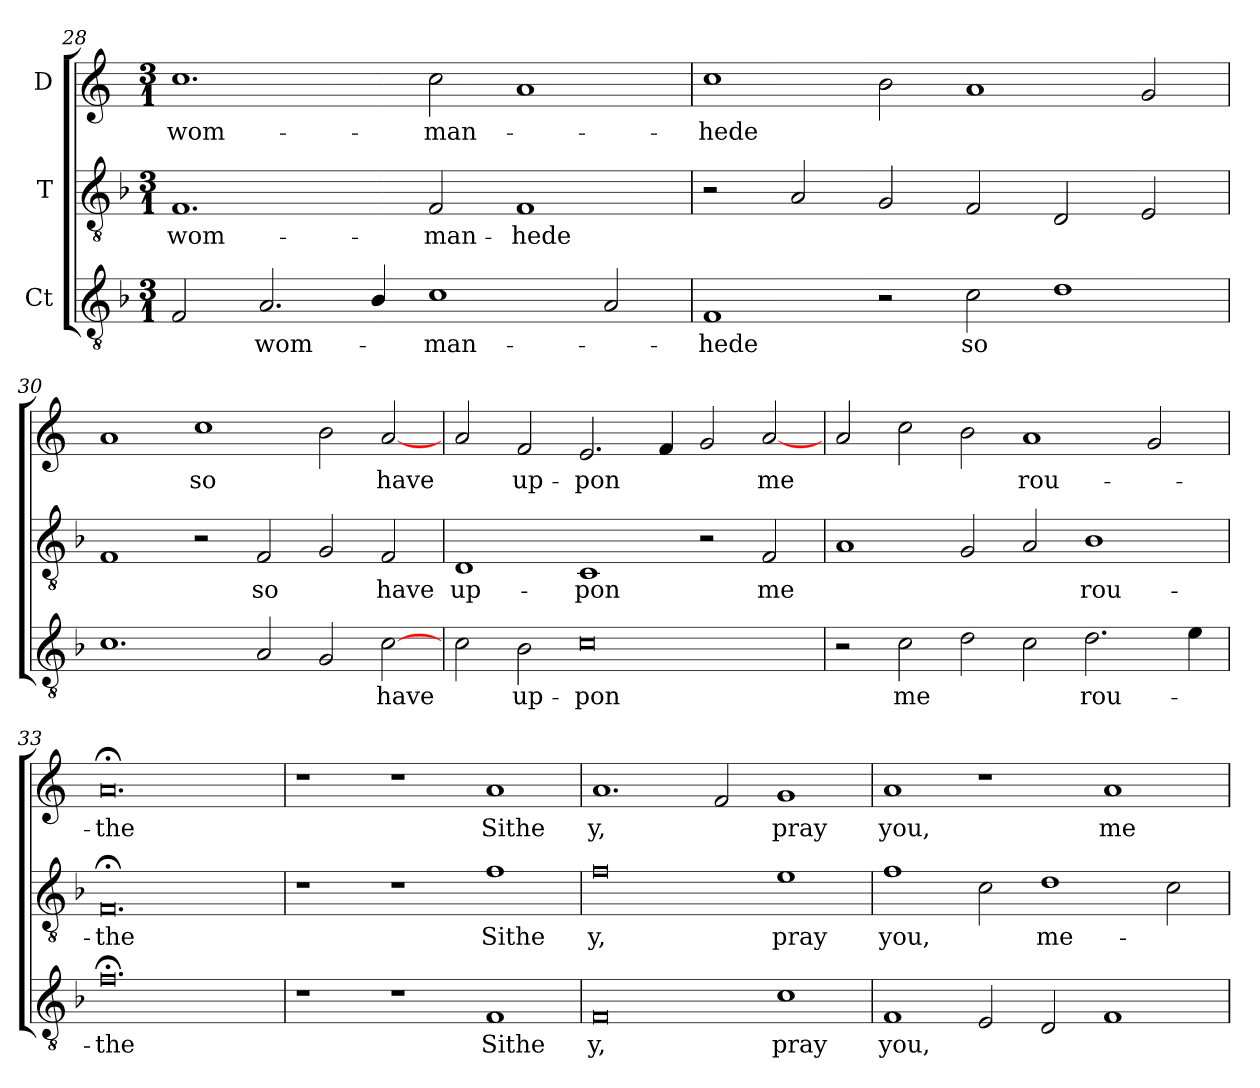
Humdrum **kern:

**kern	**text	**kern	**text	**kern	**text
*part3	*part3	*part2	*part2	*part1	*part1
*staff3	*staff3	*staff2	*staff2	*staff1	*staff1
*I"Ct	*	*I"T	*	*I"D	*
*clefGv2	*	*clefGv2	*	*clefG2	*
*ITrd7c12	*	*ITrd7c12	*	*	*
*k[b-]	*	*k[b-]	*	*k[]	*
*F:	*	*F:	*	*C:	*
*M3/1	*	*M3/1	*	*M3/1	*
=28	=28	=28	=28	=28	=28
!	!	!	!LO:LY:b:color=#000000	!	!
!	!	!	!	!	!LO:LY:b:color=#000000
2FFi/	.	1.FFi/	wom-	1.cci\	wom-
!	!LO:LY:b:color=#000000	!	!	!	!
2.AAi/	wom-	.	.	.	.
4BB-i/	.	.	.	.	.
!	!LO:LY:b:color=#000000	!	!	!	!
!	!	!	!LO:LY:b:color=#000000	!	!
!	!	!	!	!	!LO:LY:b:color=#000000
1Ci\	-man-	2FFi/	-man-	2cci\	-man-
!	!	!	!LO:LY:b:color=#000000	!	!
.	.	1FFi/	-hede	1ai/	.
2AAi/	.	.	.	.	.
=29	=29	=29	=29	=29	=29
!	!LO:LY:b:color=#000000	!	!	!	!
!	!	!	!	!	!LO:LY:b:color=#000000
1FFi/	-hede	2r	.	1cci\	-hede
.	.	2AAi/	.	.	.
2r	.	2GGi/	.	2bi\	.
!	!LO:LY:b:color=#000000	!	!	!	!
2Ci\	so	2FFi/	.	1ai/	.
1Di\	.	2DDi/	.	.	.
.	.	2EEi/	.	2gi/	.
=30	=30	=30	=30	=30	=30
1.Ci\	.	1FFi/	.	1ai/	.
!	!	!	!	!	!LO:LY:b:color=#000000
.	.	2r	.	1cci\	so
!	!	!	!LO:LY:b:color=#000000	!	!
2AAi/	.	2FFi/	so	.	.
2GGi/	.	2GGi/	.	2bi\	.
!	!LO:LY:b:color=#000000	!	!	!	!
!	!	!	!LO:LY:b:color=#000000	!	!
!	!	!	!	!	!LO:LY:b:color=#000000
[2Ci\	have	2FFi/	have	[2ai/	have
!!LO:LB:g=z
=31	=31	=31	=31	=31	=31
!	!	!	!LO:LY:b:color=#000000	!	!
2Ci\	.	1DDi/	up-	2ai/	.
!	!LO:LY:b:color=#000000	!	!	!	!
!	!	!	!	!	!LO:LY:b:color=#000000
2BB-i\	up-	.	.	2fi/	up-
!	!LO:LY:b:color=#000000	!	!	!	!
!	!	!	!LO:LY:b:color=#000000	!	!
!	!	!	!	!	!LO:LY:b:color=#000000
0Ci\	-pon	1CCi/	-pon	2.ei/	-pon
.	.	.	.	4fi/	.
.	.	2r	.	2gi/	.
!	!	!	!LO:LY:b:color=#000000	!	!
!	!	!	!	!	!LO:LY:b:color=#000000
.	.	2FFi/	me	[2ai/	me
=32	=32	=32	=32	=32	=32
2r	.	1AAi/	.	2ai/	.
!	!LO:LY:b:color=#000000	!	!	!	!
2Ci\	me	.	.	2cci\	.
2Di\	.	2GGi/	.	2bi\	.
!	!	!	!	!	!LO:LY:b:color=#000000
2Ci\	.	2AAi/	.	1ai/	rou-
!	!LO:LY:b:color=#000000	!	!	!	!
!	!	!	!LO:LY:b:color=#000000	!	!
2.Di\	rou-	1BB-i/	rou-	.	.
.	.	.	.	2gi/	.
4Ei\	.	.	.	.	.
=33	=33	=33	=33	=33	=33
!	!LO:LY:b:color=#000000	!	!	!	!
!	!	!	!LO:LY:b:color=#000000	!	!
!	!	!	!	!	!LO:LY:b:color=#000000
0.F;i\	-the	0.FF;i/	-the	0.a;i/	-the
=34	=34	=34	=34	=34	=34
1r	.	1r	.	1r	.
1r	.	1r	.	1r	.
!	!LO:LY:b:color=#000000	!	!	!	!
!	!	!	!LO:LY:b:color=#000000	!	!
!	!	!	!	!	!LO:LY:b:color=#000000
1FFi/	Sithe	1Fi\	Sithe	1ai/	Sithe
!!LO:LB:g=z
=35	=35	=35	=35	=35	=35
!	!LO:LY:b:color=#000000	!	!	!	!
!	!	!	!LO:LY:b:color=#000000	!	!
!	!	!	!	!	!LO:LY:b:color=#000000
0FFi/	y,	0Fi\	y,	1.ai/	y,
.	.	.	.	2fi/	.
!	!LO:LY:b:color=#000000	!	!	!	!
!	!	!	!LO:LY:b:color=#000000	!	!
!	!	!	!	!	!LO:LY:b:color=#000000
1Ci\	pray	1Ei\	pray	1gi/	pray
=36	=36	=36	=36	=36	=36
!	!LO:LY:b:color=#000000	!	!	!	!
!	!	!	!LO:LY:b:color=#000000	!	!
!	!	!	!	!	!LO:LY:b:color=#000000
1FFi/	you,	1Fi\	you,	1ai/	you,
2EEi/	.	2Ci\	.	1r	.
!	!	!	!LO:LY:b:color=#000000	!	!
2DDi/	.	1Di\	me-	.	.
!	!	!	!	!	!LO:LY:b:color=#000000
1FFi/	.	.	.	1ai/	me-
.	.	2Ci\	.	.	.
=	=	=	=	=	=
*-	*-	*-	*-	*-	*-
